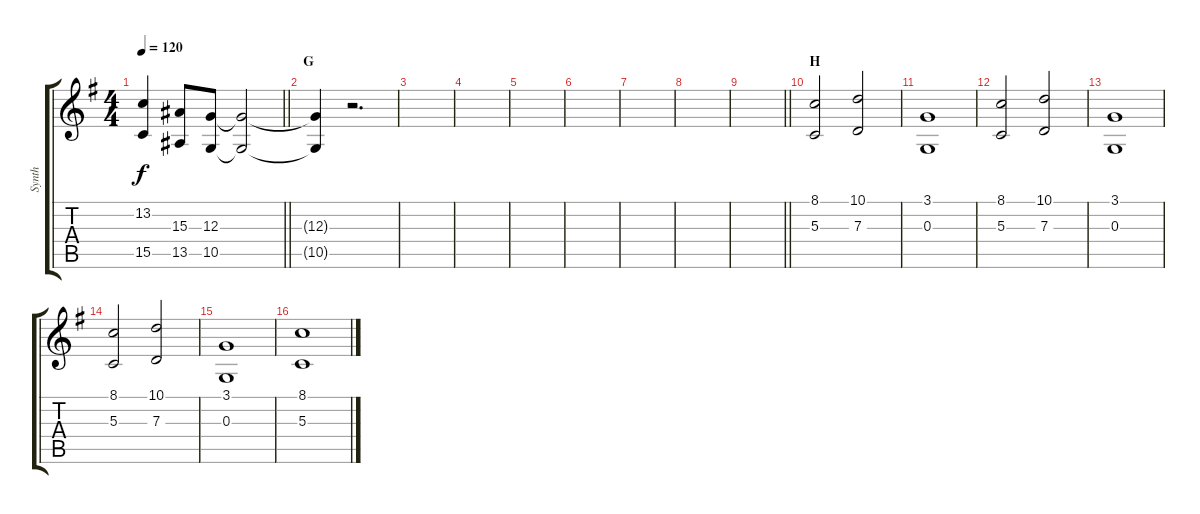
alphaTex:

\track ("Synth" "Synth") {instrument synthstrings1}
\staff {score tabs}
\tuning (E4 B3 G3 D3 A2 E2) {hide}
\ts (4 4)
\tempo 120
\clef g2
\barLineRight lightlight
\ks g
(13.2{t} 15.5{t}).4{dy f} (15.3 13.5).8 (12.3 10.5).8 (12.3{t} 10.5{t}).2 |
\section ("" "G")
(12.3{t} 10.5{t}).4 r.2{d} |
|
|
|
|
|
|
\barLineRight lightlight
|
\section ("" "H")
(8.1 5.3).2{volume 13 instrument synthstrings1} (10.1 7.3).2 |
(3.1 0.3).1 |
(8.1 5.3).2 (10.1 7.3).2 |
(3.1 0.3).1 |
(8.1 5.3).2 (10.1 7.3).2 |
(3.1 0.3).1 |
(8.1 5.3).1
